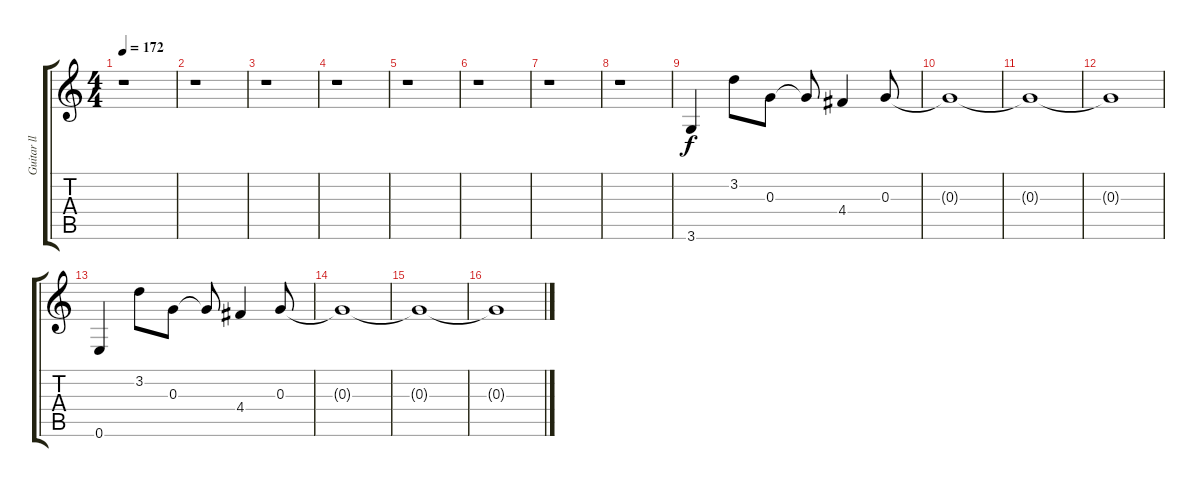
\track ("Guitar ll" "Guitar ll") {instrument acousticguitarsteel}
\staff {score tabs}
\tuning (E4 B3 G3 D3 A2 E2) {hide}
\ts (4 4)
\tempo 172
\clef g2
\ks c
r.1{dy f} |
r.1 |
r.1 |
r.1 |
r.1 |
r.1 |
r.1 |
r.1 |
3.6.4 3.2.8 0.3.8 0.3{t}.8 4.4.4 0.3.8 |
0.3{t}.1 |
0.3{t}.1 |
0.3{t}.1 |
0.6.4 3.2.8 0.3.8 0.3{t}.8 4.4.4 0.3.8 |
0.3{t}.1 |
0.3{t}.1 |
0.3{t}.1
